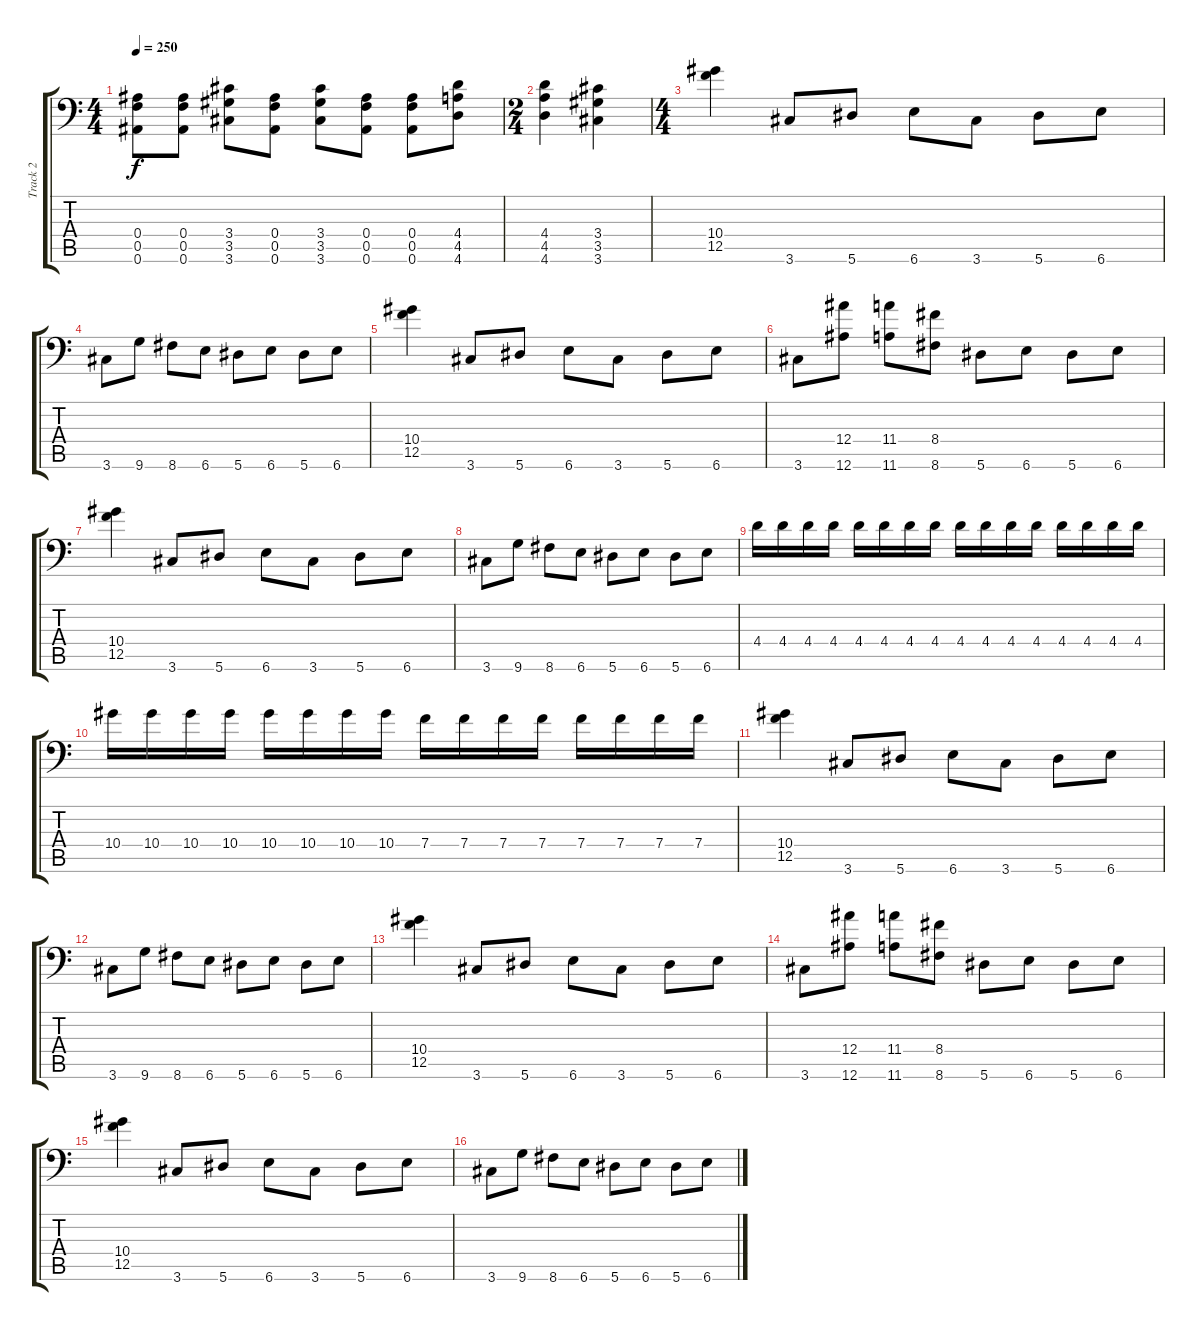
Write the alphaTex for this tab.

\track ("Track 2" "Track 2") {instrument distortionguitar}
\staff {score tabs}
\tuning (C4 G3 Eb3 Bb2 F2 Bb1) {hide}
\ts (4 4)
\tempo 250
\clef f4
\ks c
(0.4 0.5 0.6).8{dy f} (0.4 0.5 0.6).8 (3.4 3.5 3.6).8 (0.4 0.5 0.6).8 (3.4 3.5 3.6).8 (0.4 0.5 0.6).8 (0.4 0.5 0.6).8 (4.4 4.5 4.6).8 |
\ts (2 4)
(4.4 4.5 4.6).4 (3.4 3.5 3.6).4 |
\ts (4 4)
(10.4 12.5).4 3.6.8 5.6.8 6.6.8 3.6.8 5.6.8 6.6.8 |
3.6.8 9.6.8 8.6.8 6.6.8 5.6.8 6.6.8 5.6.8 6.6.8 |
(10.4 12.5).4 3.6.8 5.6.8 6.6.8 3.6.8 5.6.8 6.6.8 |
3.6.8 (12.4 12.6).8 (11.4 11.6).8 (8.4 8.6).8 5.6.8 6.6.8 5.6.8 6.6.8 |
(10.4 12.5).4 3.6.8 5.6.8 6.6.8 3.6.8 5.6.8 6.6.8 |
3.6.8 9.6.8 8.6.8 6.6.8 5.6.8 6.6.8 5.6.8 6.6.8 |
4.4.16 4.4.16 4.4.16 4.4.16 4.4.16 4.4.16 4.4.16 4.4.16 4.4.16 4.4.16 4.4.16 4.4.16 4.4.16 4.4.16 4.4.16 4.4.16 |
10.4.16 10.4.16 10.4.16 10.4.16 10.4.16 10.4.16 10.4.16 10.4.16 7.4.16 7.4.16 7.4.16 7.4.16 7.4.16 7.4.16 7.4.16 7.4.16 |
(10.4 12.5).4 3.6.8 5.6.8 6.6.8 3.6.8 5.6.8 6.6.8 |
3.6.8 9.6.8 8.6.8 6.6.8 5.6.8 6.6.8 5.6.8 6.6.8 |
(10.4 12.5).4 3.6.8 5.6.8 6.6.8 3.6.8 5.6.8 6.6.8 |
3.6.8 (12.4 12.6).8 (11.4 11.6).8 (8.4 8.6).8 5.6.8 6.6.8 5.6.8 6.6.8 |
(10.4 12.5).4 3.6.8 5.6.8 6.6.8 3.6.8 5.6.8 6.6.8 |
3.6.8 9.6.8 8.6.8 6.6.8 5.6.8 6.6.8 5.6.8 6.6.8
